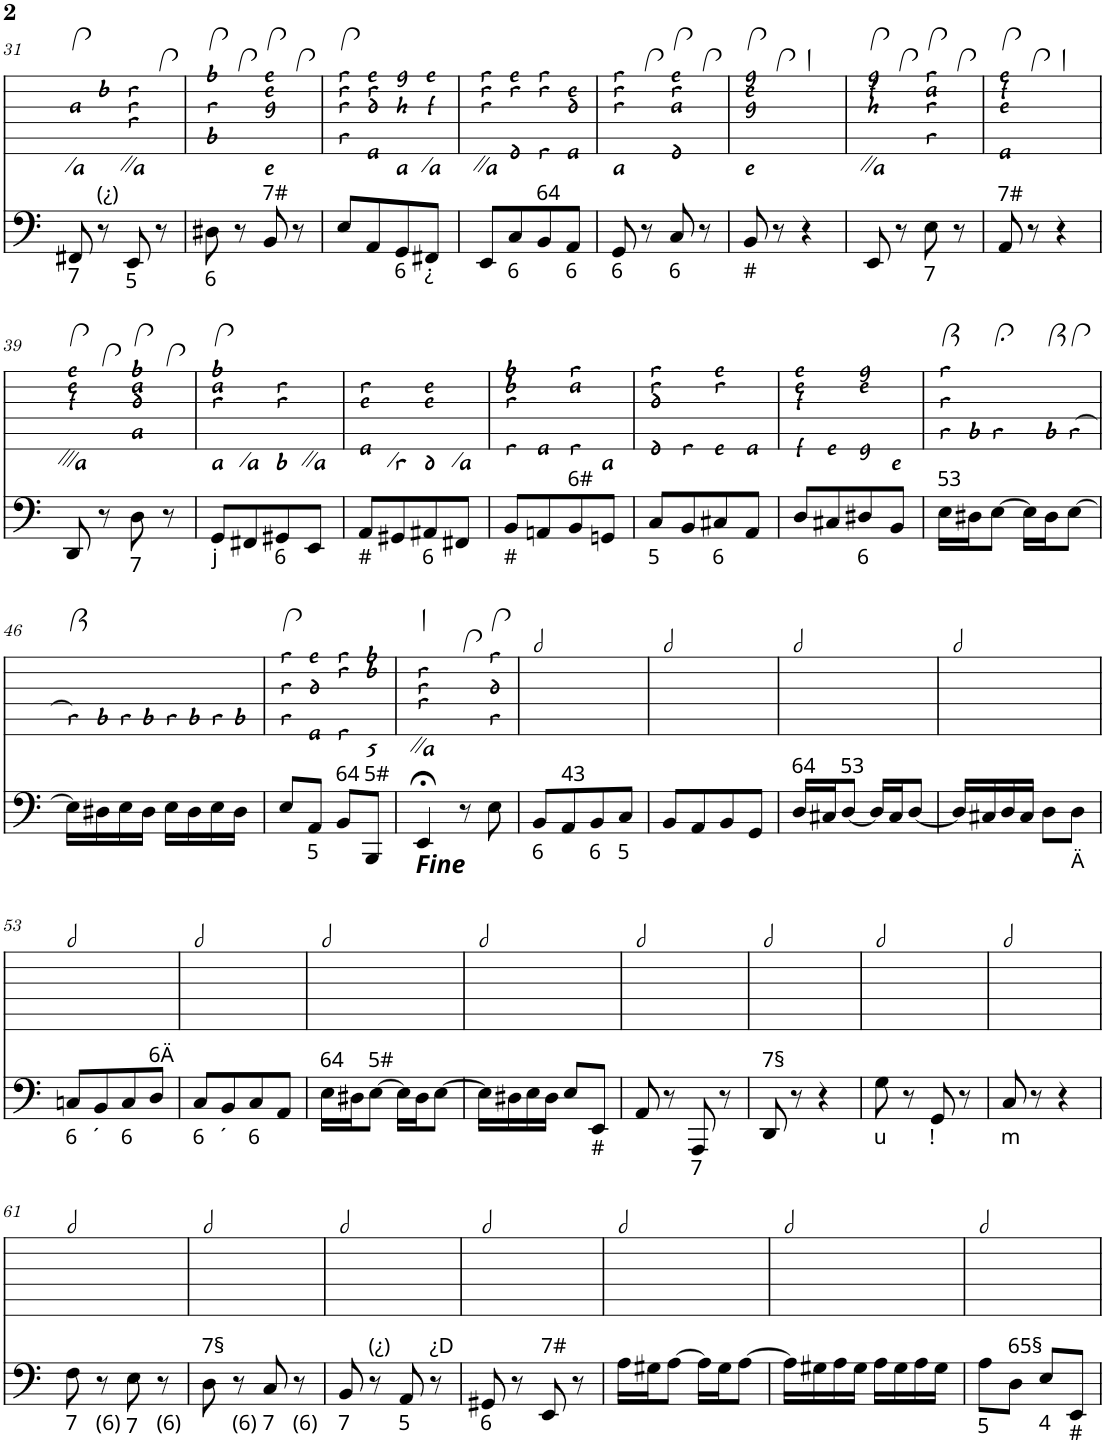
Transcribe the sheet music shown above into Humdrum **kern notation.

**kern	**kern
*part2	*part1
*staff2	*staff1
*I"(2)	*I"Lute (tablature)
!!LO:PB:g=z
*clefF4	*
*k[]	*k[]
*M2/4	*M2/4
=31	=31
!LO:TX:b:t=7	!
8FF#X/	8FF#\ 8A\L
!LO:TX:a:t=(	!
!LO:TX:a:t=¿	!
!LO:TX:a:t=)	!
8r	8e-J
!LO:TX:b:t=5	!
8EE/	8EE 8G 8B 8e
8r	8r
=32	=32
!LO:TX:b:t=6	!
8D#X\	8E- 8B 8f#
8r	8r
!LO:TX:a:t=7#	!
8BB/	8BB 8e- 8f# 8a
8r	8r
=33	=33
8E/L	8E\ 8B\ 8e\ 8g\L
8AA/	8AA\ 8c\ 8e\ 8a\J
!LO:TX:b:t=6	!
8GG/	8GG\ 8e\ 8b\L
!LO:TX:b:t=¿	!
8FF#X/J	8FF#\ 8d\ 8a\J
=34	=34
8EE/L	8EE\ 8B\ 8e\ 8g\L
!LO:TX:b:t=6	!
8C/	8C\ 8e\ 8a\J
!LO:TX:a:t=64	!
8BB/	8BB\ 8e\ 8g\L
!LO:TX:b:t=6	!
8AA/J	8AA\ 8c\ 8f#\J
=35	=35
!LO:TX:b:t=6	!
8GG/	8GG 8B 8e 8g
8r	8r
!LO:TX:b:t=6	!
8C/	8C 8A 8e 8a
8r	8r
=36	=36
!LO:TX:b:t=#	!
8BB/	8BB 8e- 8f# 8b
8r	8r
4r	4r
=37	=37
8EE/	8EE 8e 8g 8b
8r	8r
!LO:TX:b:t=7	!
8E\	8E 8B 8d 8g
8r	8r
=38	=38
!LO:TX:a:t=7#	!
8AA/	8AA 8c# 8g 8a
8r	8r
4r	4r
!!LO:LB:g=z
=39	=39
8DD/	8DD 8d 8f# 8a
8r	8r
!LO:TX:b:t=7	!
8D\	8D 8c 8d 8f#
8r	8r
=40	=40
!LO:TX:b:t=j	!
8GG/L	8GG\ 8B\ 8d\ 8f#\L
8FF#X/	8FF#J
!LO:TX:b:t=6	!
8GG#X/	8GG#\ 8B\ 8e\L
8EE/J	8EEJ
=41	=41
!LO:TX:b:t=#	!
8AA/L	8AA\ 8c#\ 8e\L
8GG#X/	8GG#J
!LO:TX:b:t=6	!
8AA#X/	8BB-\ 8c#\ 8f#\L
8FF#X/J	8FF#J
=42	=42
!LO:TX:b:t=#	!
8BB/L	8BB\ 8B\ 8e-\ 8f#\L
8AAn/	8AAJ
!LO:TX:a:t=6#	!
8BB/	8BB\ 8d\ 8g\L
8GGn/J	8GGJ
=43	=43
!LO:TX:b:t=5	!
8C/L	8C\ 8c\ 8e\ 8g\L
8BB/	8BBJ
!LO:TX:b:t=6	!
8C#X/	8C#\ 8e\ 8a\L
8AA/J	8AAJ
=44	=44
8D/L	8D\ 8d\ 8f#\ 8a\L
8C#X/	8C#J
!LO:TX:b:t=6	!
8D#X/	8E-\ 8f#\ 8b\L
8BB/J	8BBJ
=45	=45
!LO:TX:a:t=53	!
16E\LL	16E\ 16B\ 16g\LL
16D#X\J	16E-J
[8E\J	8.EJ
16E\LL]	.
16D#\J	16E-KL
[8E\J	[8EJ
!!LO:LB:g=z
=46	=46
16E\LL]	16ELL]
16D#X\	16E-J
16E\	16EL
16D#\JJ	16E-JJ
16E\LL	16ELL
16D#\	16E-J
16E\	16EL
16D#\JJ	16E-JJ
=47	=47
8E/L	8E\ 8B\ 8g\L
!LO:TX:b:t=5	!
8AA/J	8AA\ 8c\ 8a\J
!LO:TX:a:t=64	!
8BB/L	8BB\ 8e\ 8g\L
!LO:TX:a:t=5#	!
8BBB/J	8BBB\ 8e-\ 8f#\J
=48	=48
4EE;</	4EE 4G 4B 4e
8r	8r
8E\	8E 8c 8g
=49	=49
!LO:TX:b:t=6	!
8BB/L	2r
!LO:TX:a:t=43	!
8AA/	.
!LO:TX:b:t=6	!
8BB/	.
!LO:TX:b:t=5	!
8C/J	.
=50	=50
8BB/L	2r
8AA/	.
8BB/	.
8GG/J	.
=51	=51
!LO:TX:a:t=64	!
16D/LL	2r
16C#X/J	.
!LO:TX:a:t=53	!
[8D/J	.
16D/LL]	.
16C#/J	.
[8D/J	.
=52	=52
16D/LL]	2r
16C#X/	.
16D/	.
16C#/JJ	.
8D\L	.
!LO:TX:b:t=Ä	!
8D\J	.
!!LO:LB:g=z
=53	=53
!LO:TX:b:t=6	!
8Cn/L	2r
!LO:TX:b:t=´	!
8BB/	.
!LO:TX:b:t=6	!
8C/	.
!LO:TX:a:t=6Ä	!
8D/J	.
=54	=54
!LO:TX:b:t=6	!
8C/L	2r
!LO:TX:b:t=´	!
8BB/	.
!LO:TX:b:t=6	!
8C/	.
8AA/J	.
=55	=55
!LO:TX:a:t=64	!
16E\LL	2r
16D#X\J	.
!LO:TX:a:t=5#	!
[8E\J	.
16E\LL]	.
16D#\J	.
[8E\J	.
=56	=56
16E\LL]	2r
16D#X\	.
16E\	.
16D#\JJ	.
8E/L	.
!LO:TX:b:t=#	!
8EE/J	.
=57	=57
8AA/	2r
8r	.
!LO:TX:b:t=7	!
8AAA/	.
8r	.
=58	=58
!LO:TX:a:t=7§	!
8DD/	2r
8r	.
4r	.
=59	=59
!LO:TX:b:t=u	!
8G\	2r
8r	.
!LO:TX:b:t=!	!
8GG/	.
8r	.
=60	=60
!LO:TX:b:t=m	!
8C/	2r
8r	.
4r	.
!!LO:LB:g=z
=61	=61
!LO:TX:b:t=7	!
8F\	2r
!LO:TX:b:t=(6)	!
8r	.
!LO:TX:b:t=7	!
8E\	.
!LO:TX:b:t=(6)	!
8r	.
=62	=62
!LO:TX:a:t=7§	!
8D\	2r
!LO:TX:b:t=(6)	!
8r	.
!LO:TX:b:t=7	!
8C/	.
!LO:TX:b:t=(6)	!
8r	.
=63	=63
!LO:TX:b:t=7	!
8BB/	2r
!LO:TX:a:t=(	!
!LO:TX:a:t=¿	!
!LO:TX:a:t=)	!
8r	.
!LO:TX:b:t=5	!
8AA/	.
!LO:TX:a:t=¿D	!
8r	.
=64	=64
!LO:TX:b:t=6	!
8GG#X/	2r
8r	.
!LO:TX:a:t=7#	!
8EE/	.
8r	.
=65	=65
16A\LL	2r
16G#X\J	.
[8A\J	.
16A\LL]	.
16G#\J	.
[8A\J	.
=66	=66
16A\LL]	2r
16G#X\	.
16A\	.
16G#\JJ	.
16A\LL	.
16G#\	.
16A\	.
16G#\JJ	.
=67	=67
!LO:TX:b:t=5	!
8A\L	2r
!LO:TX:a:t=65§	!
8D\J	.
!LO:TX:b:t=4	!
8E/L	.
!LO:TX:b:t=#	!
8EE/J	.
=	=
*-	*-
